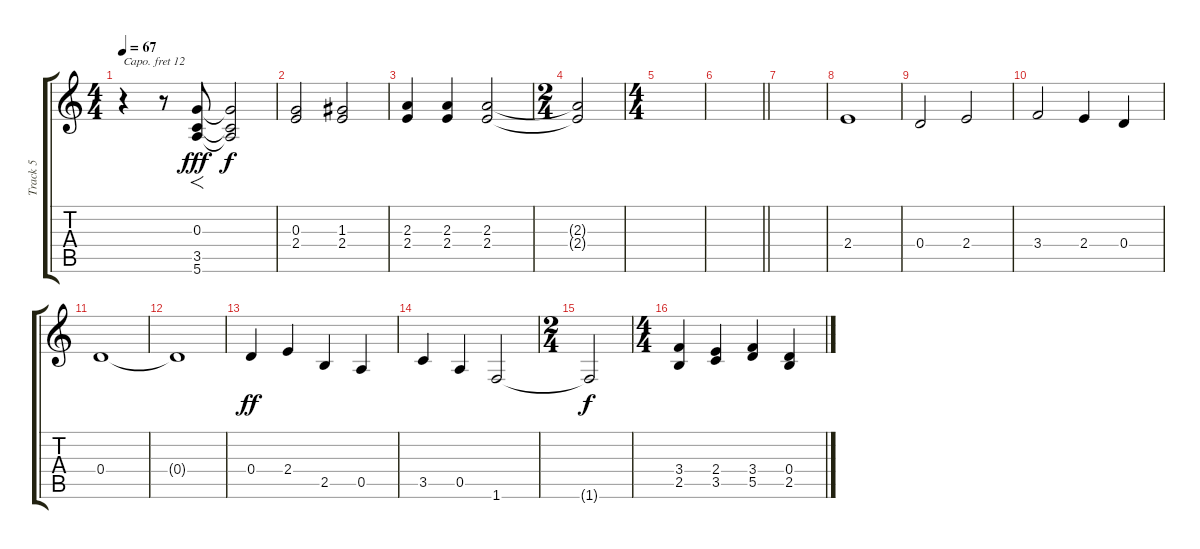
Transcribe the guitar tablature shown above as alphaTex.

\track ("Track 5" "Track 5") {instrument trumpet}
\staff {score tabs}
\capo 12
\tuning (E4 B3 G3 D3 A2 E2) {hide}
\ts (4 4)
\tempo 67
\clef g2
\ks c
r.4{dy f} r.8 (0.3 3.5 5.6).8{f dy fff} (0.3{t} 3.5{t} 5.6{t}).2{dy f} |
(0.3 2.4).2 (1.3 2.4).2 |
(2.3 2.4).4 (2.3 2.4).4 (2.3 2.4).2 |
\ts (2 4)
(2.3{t} 2.4{t}).2 |
\ts (4 4)
|
\barLineRight lightlight
|
|
2.4.1 |
0.4.2 2.4.2 |
3.4.2 2.4.4 0.4.4 |
0.4.1 |
0.4{t}.1 |
0.4.4{dy ff} 2.4.4 2.5.4 0.5.4 |
3.5.4 0.5.4 1.6.2 |
\ts (2 4)
1.6{t}.2{dy f} |
\ts (4 4)
(3.4 2.5).4 (2.4 3.5).4 (3.4 5.5).4 (0.4 2.5).4
